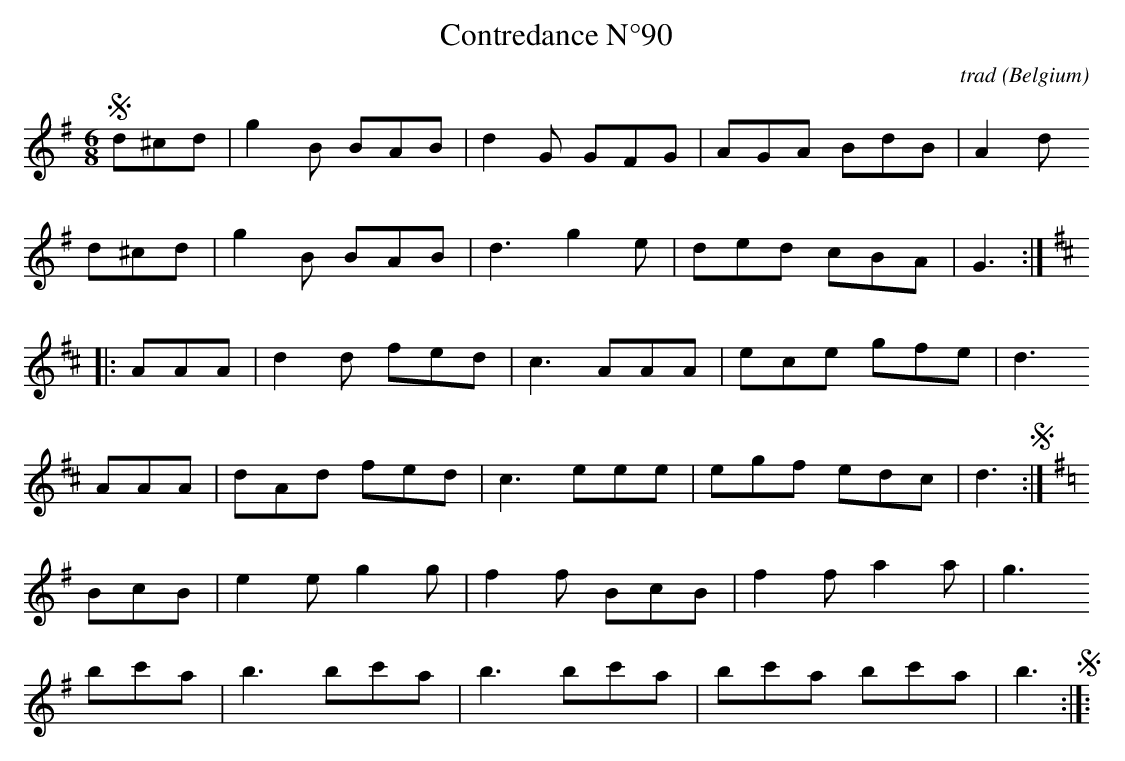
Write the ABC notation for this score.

X:1
T:Contredance N°90
C:trad
O:Belgium
M:6/8
L:1/8
K:Gmaj
!segno!d^cd|g2B BAB|d2G GFG|AGA BdB|A2d
d^cd|g2B BAB|d3 g2e|ded cBA|G3:|
K:Dmaj
|:AAA|d2d fed|c3 AAA|ece gfe|d3
AAA|dAd fed|c3 eee|egf edc|d3!segno!:|
K:Gmaj
BcB|e2e g2g|f2f BcB|f2f a2a|g3
bc'a|b3 bc'a|b3 bc'a|bc'a bc'a|b3!segno!:|]:
